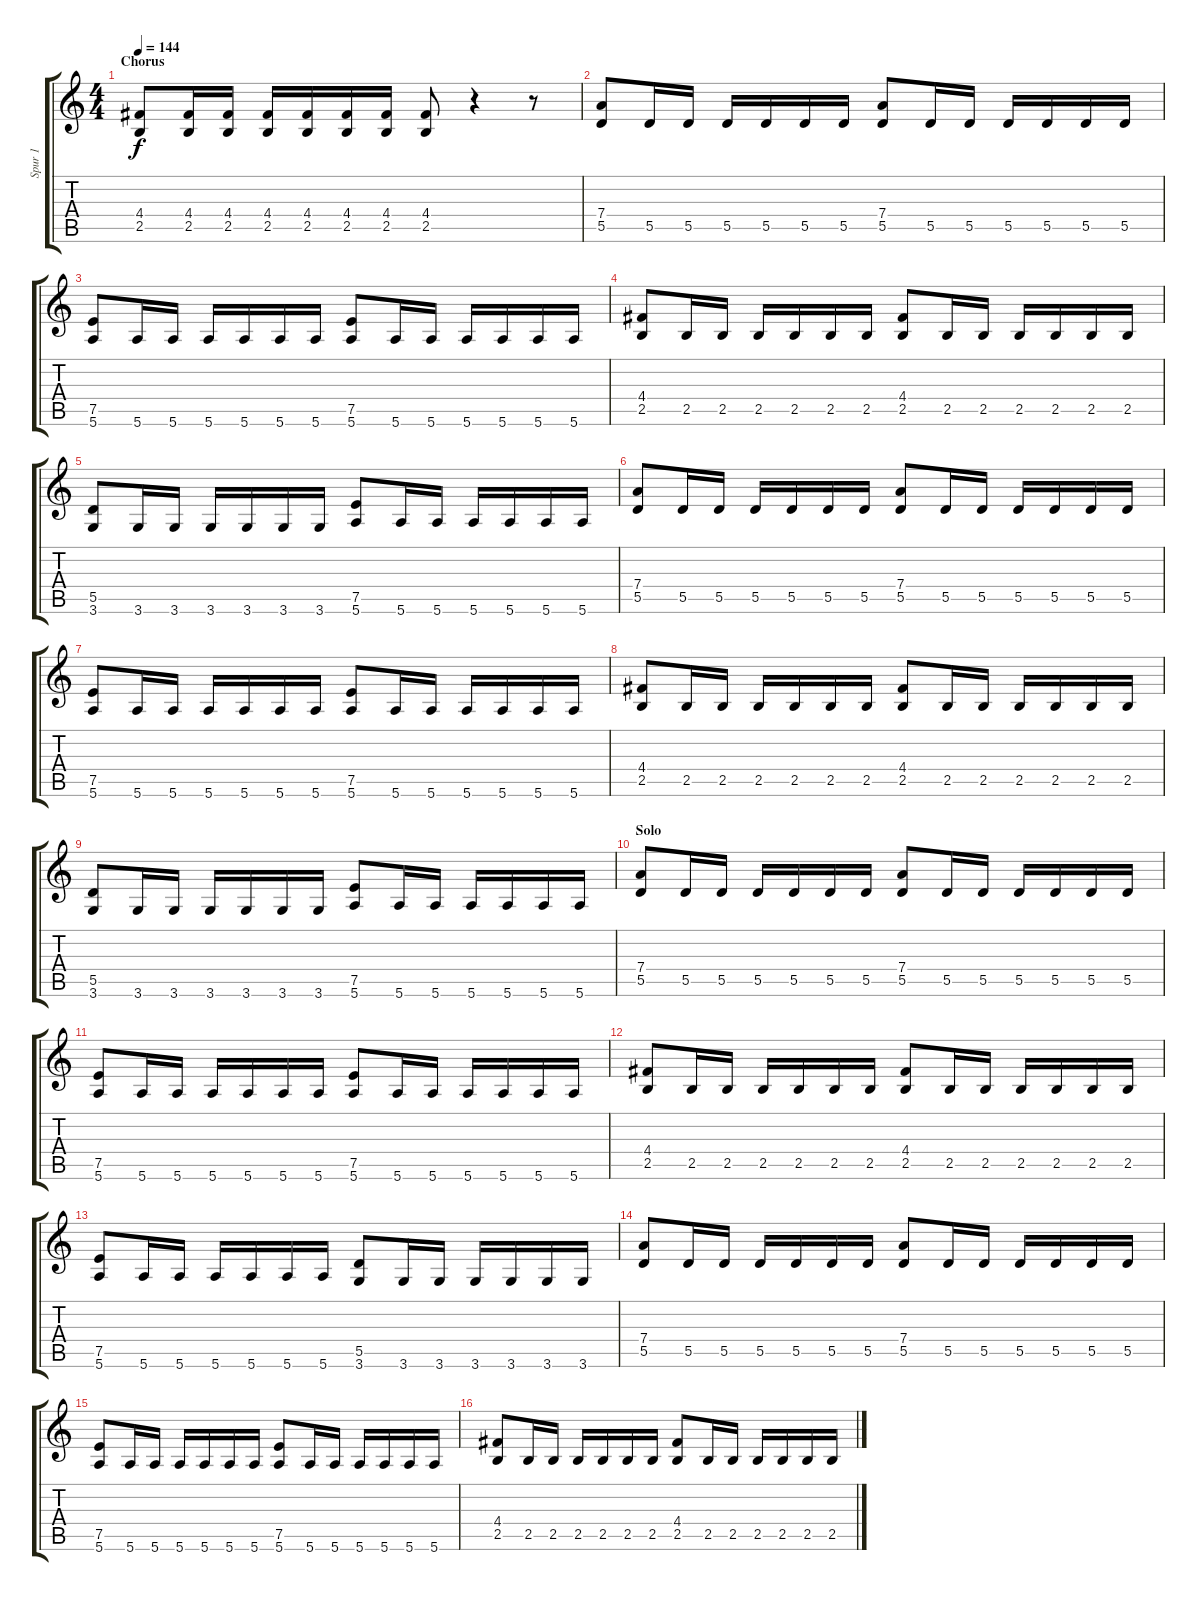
\track ("Spur 1" "Spur 1") {instrument distortionguitar}
\staff {score tabs}
\tuning (E4 B3 G3 D3 A2 E2) {hide}
\ts (4 4)
\section ("" "Chorus")
\tempo 144
\clef g2
\ks c
(4.4 2.5).8{dy f} (4.4 2.5).16 (4.4 2.5).16 (4.4 2.5).16 (4.4 2.5).16 (4.4 2.5).16 (4.4 2.5).16 (4.4 2.5).8 r.4 r.8 |
(7.4 5.5).8 5.5.16 5.5.16 5.5.16 5.5.16 5.5.16 5.5.16 (7.4 5.5).8 5.5.16 5.5.16 5.5.16 5.5.16 5.5.16 5.5.16 |
(7.5 5.6).8 5.6.16 5.6.16 5.6.16 5.6.16 5.6.16 5.6.16 (7.5 5.6).8 5.6.16 5.6.16 5.6.16 5.6.16 5.6.16 5.6.16 |
(4.4 2.5).8 2.5.16 2.5.16 2.5.16 2.5.16 2.5.16 2.5.16 (4.4 2.5).8 2.5.16 2.5.16 2.5.16 2.5.16 2.5.16 2.5.16 |
(5.5 3.6).8 3.6.16 3.6.16 3.6.16 3.6.16 3.6.16 3.6.16 (7.5 5.6).8 5.6.16 5.6.16 5.6.16 5.6.16 5.6.16 5.6.16 |
(7.4 5.5).8 5.5.16 5.5.16 5.5.16 5.5.16 5.5.16 5.5.16 (7.4 5.5).8 5.5.16 5.5.16 5.5.16 5.5.16 5.5.16 5.5.16 |
(7.5 5.6).8 5.6.16 5.6.16 5.6.16 5.6.16 5.6.16 5.6.16 (7.5 5.6).8 5.6.16 5.6.16 5.6.16 5.6.16 5.6.16 5.6.16 |
(4.4 2.5).8 2.5.16 2.5.16 2.5.16 2.5.16 2.5.16 2.5.16 (4.4 2.5).8 2.5.16 2.5.16 2.5.16 2.5.16 2.5.16 2.5.16 |
(5.5 3.6).8 3.6.16 3.6.16 3.6.16 3.6.16 3.6.16 3.6.16 (7.5 5.6).8 5.6.16 5.6.16 5.6.16 5.6.16 5.6.16 5.6.16 |
\section ("" "Solo")
(7.4 5.5).8 5.5.16 5.5.16 5.5.16 5.5.16 5.5.16 5.5.16 (7.4 5.5).8 5.5.16 5.5.16 5.5.16 5.5.16 5.5.16 5.5.16 |
(7.5 5.6).8 5.6.16 5.6.16 5.6.16 5.6.16 5.6.16 5.6.16 (7.5 5.6).8 5.6.16 5.6.16 5.6.16 5.6.16 5.6.16 5.6.16 |
(4.4 2.5).8 2.5.16 2.5.16 2.5.16 2.5.16 2.5.16 2.5.16 (4.4 2.5).8 2.5.16 2.5.16 2.5.16 2.5.16 2.5.16 2.5.16 |
(7.5 5.6).8 5.6.16 5.6.16 5.6.16 5.6.16 5.6.16 5.6.16 (5.5 3.6).8 3.6.16 3.6.16 3.6.16 3.6.16 3.6.16 3.6.16 |
(7.4 5.5).8 5.5.16 5.5.16 5.5.16 5.5.16 5.5.16 5.5.16 (7.4 5.5).8 5.5.16 5.5.16 5.5.16 5.5.16 5.5.16 5.5.16 |
(7.5 5.6).8 5.6.16 5.6.16 5.6.16 5.6.16 5.6.16 5.6.16 (7.5 5.6).8 5.6.16 5.6.16 5.6.16 5.6.16 5.6.16 5.6.16 |
(4.4 2.5).8 2.5.16 2.5.16 2.5.16 2.5.16 2.5.16 2.5.16 (4.4 2.5).8 2.5.16 2.5.16 2.5.16 2.5.16 2.5.16 2.5.16
